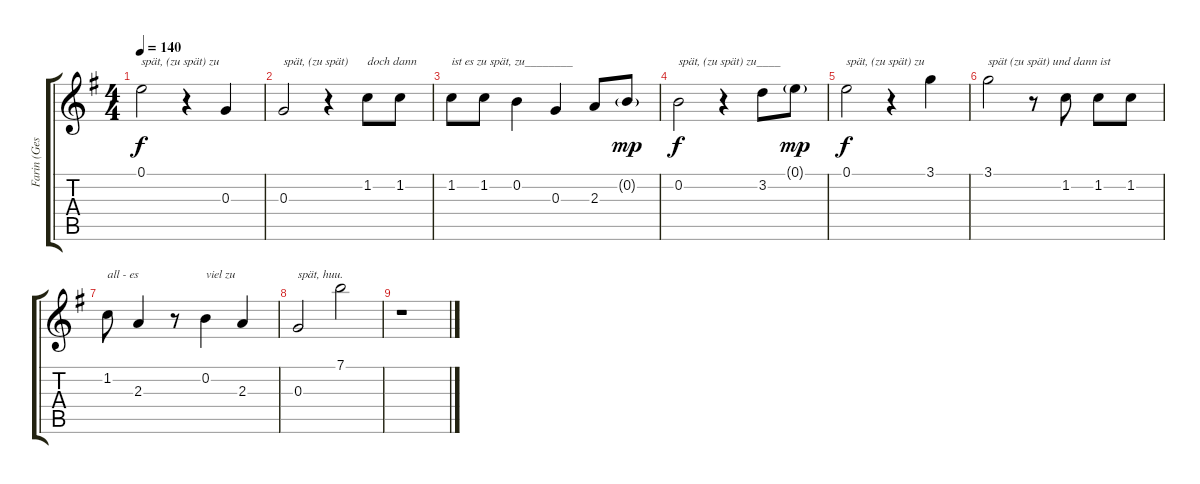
\track ("Farin (Gesang)" "Farin (Ges") {instrument overdrivenguitar}
\staff {score tabs}
\tuning (E4 B3 G3 D3 A2 E2) {hide}
\ts (4 4)
\tempo 140
\clef g2
\ks g
0.1.2{txt "spät, (zu spät) zu" dy f} r.4 0.3.4 |
0.3.2{txt "spät, (zu spät)"} r.4 1.2.8{txt "doch dann"} 1.2.8 |
1.2.8{txt "ist es zu spät, zu________"} 1.2.8 0.2.4 0.3.4 2.3.8 0.2{g}.8{dy mp} |
0.2.2{txt "spät, (zu spät) zu____" dy f} r.4 3.2.8 0.1{g}.8{dy mp} |
0.1.2{txt "spät, (zu spät) zu" dy f} r.4 3.1.4 |
3.1.2{txt "spät (zu spät) und dann ist"} r.8 1.2.8 1.2.8 1.2.8 |
1.2.8{txt "all - es"} 2.3.4 r.8 0.2.4{txt "viel zu"} 2.3.4 |
0.3.2{txt "spät, huu."} 7.1.2 |
r.1
